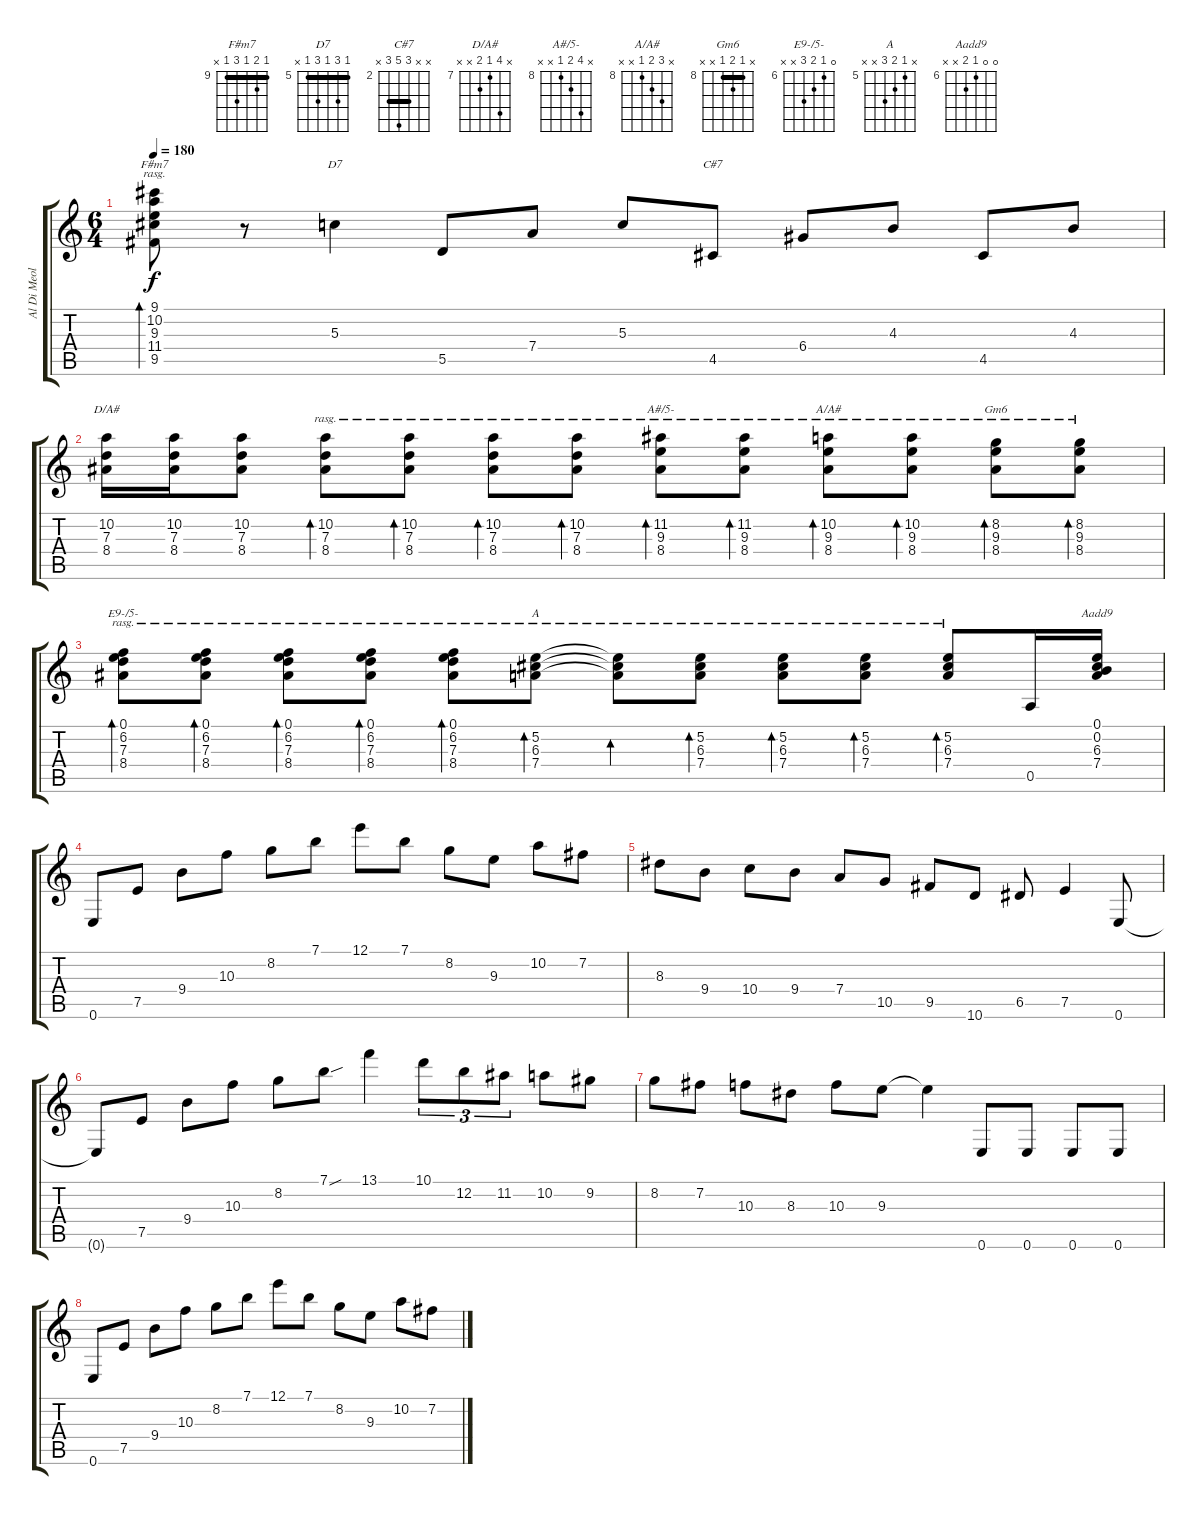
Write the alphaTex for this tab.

\track ("Al Di Meola" "Al Di Meol") {instrument acousticguitarsteel}
\staff {score tabs}
\tuning (E4 B3 G3 D3 A2 E2) {hide}
\chord ("F#m7" 9 10 9 11 9 x) {firstfret 9 barre 9}
\chord ("D7" 5 7 5 7 5 x) {firstfret 5 barre 5}
\chord ("C#7" x x 4 6 4 x) {firstfret 2 barre 4}
\chord ("D/A#" x 10 7 8 x x) {firstfret 7}
\chord ("A#/5-" x 11 9 8 x x) {firstfret 8}
\chord ("A/A#" x 10 9 8 x x) {firstfret 8}
\chord ("Gm6" x 8 9 8 x x) {firstfret 8 barre 8}
\chord ("E9-/5-" 0 6 7 8 x x) {firstfret 6}
\chord ("A" x 5 6 7 x x) {firstfret 5}
\chord ("Aadd9" 0 0 6 7 x x) {firstfret 6}
\ts (6 4)
\tempo 180
\clef g2
\ks c
(9.1 10.2 9.3 11.4 9.5).8{bd 480 ch "F#m7" rasg ii dy f} r.8 5.3.4{ch "D7"} 5.5.8 7.4.8 5.3.8 4.5.8{ch "C#7"} 6.4.8 4.3.8 4.5.8 4.3.8 |
(10.2 7.3 8.4).16{ch "D/A#"} (10.2 7.3 8.4).16 (10.2 7.3 8.4).8 (10.2 7.3 8.4).8{bd 120 rasg ii} (10.2 7.3 8.4).8{bd 120 rasg ii} (10.2 7.3 8.4).8{bd 120 rasg ii} (10.2 7.3 8.4).8{bd 120 rasg ii} (11.2 9.3 8.4).8{bd 60 ch "A#/5-" rasg ii} (11.2 9.3 8.4).8{bd 60 rasg ii} (10.2 9.3 8.4).8{bd 60 ch "A/A#" rasg ii} (10.2 9.3 8.4).8{bd 240 rasg ii} (8.2 9.3 8.4).8{bd 30 ch "Gm6" rasg ii} (8.2 9.3 8.4).8{bd 30 rasg ii} |
(0.1 6.2 7.3 8.4).8{bd 480 ch "E9-/5-" rasg ii} (0.1 6.2 7.3 8.4).8{bd 30 rasg ii} (0.1 6.2 7.3 8.4).8{bd 30 rasg ii} (0.1 6.2 7.3 8.4).8{bd 30 rasg ii} (0.1 6.2 7.3 8.4).8{bd 30 rasg ii} (5.2 6.3 7.4).8{bd 30 ch "A" rasg ii} (5.2{t} 6.3{t} 7.4{t}).8{bd 30 rasg ii} (5.2 6.3 7.4).8{bd 30 rasg ii} (5.2 6.3 7.4).8{bd 30 rasg ii} (5.2 6.3 7.4).8{bd 30 rasg ii} (5.2 6.3 7.4).8{bd 30 rasg ii} 0.5.16 (0.1 0.2 6.3 7.4).16{ch "Aadd9"} |
0.6.8 7.5.8 9.4.8 10.3.8 8.2.8 7.1.8 12.1.8 7.1.8 8.2.8 9.3.8 10.2.8 7.2.8 |
8.3.8 9.4.8 10.4.8 9.4.8 7.4.8 10.5.8 9.5.8 10.6.8 6.5.8 7.5.4 0.6.8 |
0.6{t}.8 7.5.8 9.4.8 10.3.8 8.2.8 7.1{sou}.8 13.1.4 10.1.8{tu (3 2)} 12.2.8{tu (3 2)} 11.2.8{tu (3 2)} 10.2.8 9.2.8 |
8.2.8 7.2.8 10.3.8 8.3.8 10.3.8 9.3.8 9.3{t}.4 0.6.8 0.6.8 0.6.8 0.6.8 |
0.6.8 7.5.8 9.4.8 10.3.8 8.2.8 7.1.8 12.1.8 7.1.8 8.2.8 9.3.8 10.2.8 7.2.8
